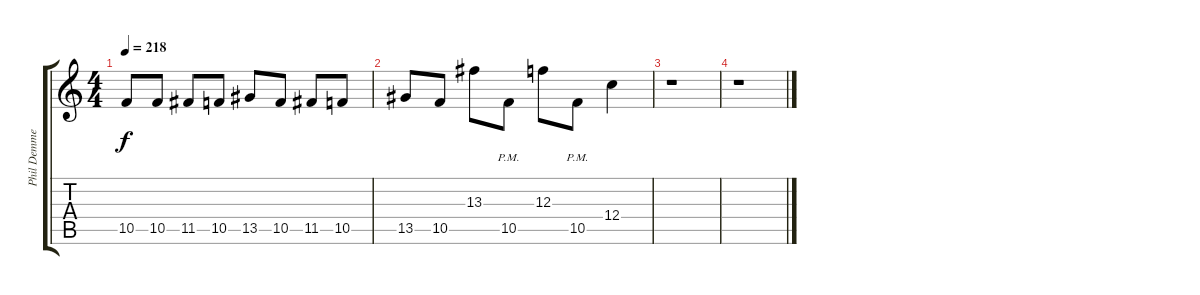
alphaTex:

\track ("Phil Demmel" "Phil Demme") {instrument distortionguitar}
\staff {score tabs}
\tuning (D4 A3 F3 C3 G2 D2) {hide}
\ts (4 4)
\tempo 218
\clef g2
\ks c
10.5.8{dy f} 10.5.8 11.5.8 10.5.8 13.5.8 10.5.8 11.5.8 10.5.8 |
13.5.8 10.5.8 13.3.8 10.5{pm}.8 12.3.8 10.5{pm}.8 12.4.4 |
r.1 |
r.1
